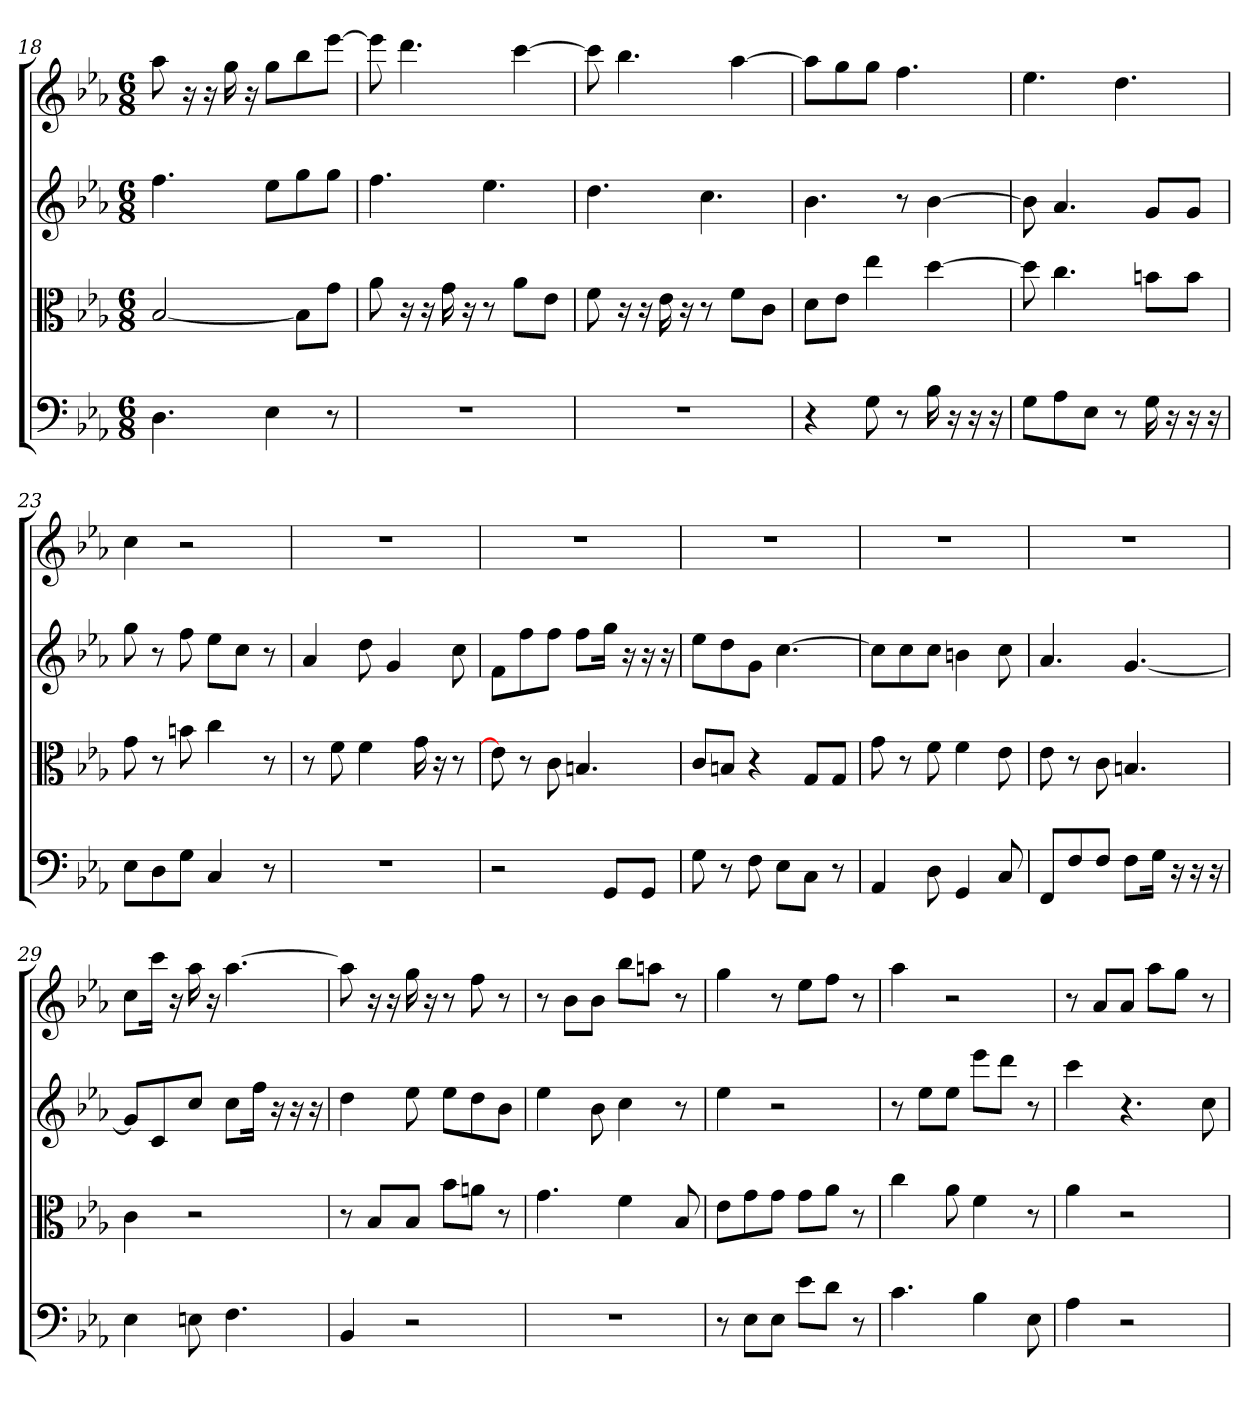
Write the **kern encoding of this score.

**kern	**kern	**kern	**kern
*part4	*part3	*part2	*part1
*staff4	*staff3	*staff2	*staff1
*clefF4	*clefC3	*clefG2	*clefG2
*k[b-e-a-]	*k[b-e-a-]	*k[b-e-a-]	*k[b-e-a-]
*E-:	*E-:	*E-:	*E-:
*M6/8	*M6/8	*M6/8	*M6/8
=18	=18	=18	=18
4.D	[2B-	4.ff	8aa-
.	.	.	16r
.	.	.	16r
.	.	.	16gg
.	.	.	16r
4E-	.	8ee-\L	8gg\L
.	8B-\L]	8gg\	8bb-\
8r	8g\J	8gg\J	[8eee-\J
=19	=19	=19	=19
2.r	8a-	4.ff	8eee-]
.	16r	.	4.ddd
.	16r	.	.
.	16g	.	.
.	16r	.	.
.	8r	4.ee-	.
.	8a-\L	.	[4ccc
.	8e-\J	.	.
=20	=20	=20	=20
2.r	8f	4.dd	8ccc]
.	16r	.	4.bb-
.	16r	.	.
.	16e-	.	.
.	16r	.	.
.	8r	4.cc	.
.	8f\L	.	[4aa-
.	8c\J	.	.
=21	=21	=21	=21
4r	8d\L	4.b-	8aa-\L]
.	8e-\J	.	8gg\
8G	4ee-	.	8gg\J
8r	.	8r	4.ff
16B-	[4dd	[4b-	.
16r	.	.	.
16r	.	.	.
16r	.	.	.
=22	=22	=22	=22
8G\L	8dd]	8b-]	4.ee-
8A-\	4.cc	4.a-	.
8E-\J	.	.	.
8r	.	.	4.dd
16G	8bn\L	8g/L	.
16r	.	.	.
16r	8b\J	8g/J	.
16r	.	.	.
=23	=23	=23	=23
8E-\L	8g	8gg	4cc
8D\	8r	8r	.
8G\J	8bn	8ff	2r
4C	4cc	8ee-\L	.
.	.	8cc\J	.
8r	8r	8r	.
=24	=24	=24	=24
2.r	8r	4a-	2.r
.	8f	.	.
.	4f	8dd	.
.	.	4g	.
.	16g	.	.
.	16r	.	.
.	8r	8cc	.
=25	=25	=25	=25
2r	8e-]	8f\L	2.r
.	8r	8ff\	.
.	8c	8ff\J	.
.	4.Bn	8ff\L	.
8GG/L	.	16gg\Jk	.
.	.	16r	.
8GG/J	.	16r	.
.	.	16r	.
=26	=26	=26	=26
8G	8c/L	8ee-\L	2.r
8r	8Bn/J	8dd\	.
8F	4r	8g\J	.
8E-\L	.	[4.cc	.
8C\J	8G/L	.	.
8r	8G/J	.	.
=27	=27	=27	=27
4AA-	8g	8cc\L]	2.r
.	8r	8cc\	.
8D	8f	8cc\J	.
4GG	4f	4bn	.
8C	8e-	8cc	.
=28	=28	=28	=28
8FF/L	8e-	4.a-	2.r
8F/	8r	.	.
8F/J	8c	.	.
8F\L	4.Bn	[4.g	.
16G\Jk	.	.	.
16r	.	.	.
16r	.	.	.
16r	.	.	.
=29	=29	=29	=29
4E-	4c	8g/L]	8cc\L
.	.	8c/	16ccc\Jk
.	.	.	16r
8En	2r	8cc/J	16aa-
.	.	.	16r
4.F	.	8cc\L	[4.aa-
.	.	16ff\Jk	.
.	.	16r	.
.	.	16r	.
.	.	16r	.
=30	=30	=30	=30
4BB-	8r	4dd	8aa-]
.	8B-/L	.	16r
.	.	.	16r
2r	8B-/J	8ee-	16gg
.	.	.	16r
.	8b-\L	8ee-\L	8r
.	8an\J	8dd\	8ff
.	8r	8b-\J	8r
=31	=31	=31	=31
2.r	4.g	4ee-	8r
.	.	.	8b-\L
.	.	8b-	8b-\J
.	4f	4cc	8bb-\L
.	.	.	8aan\J
.	8B-	8r	8r
=32	=32	=32	=32
8r	8e-\L	4ee-	4gg
8E-\L	8g\	.	.
8E-\J	8g\J	2r	8r
8e-\L	8g\L	.	8ee-\L
8d\J	8a-\J	.	8ff\J
8r	8r	.	8r
=33	=33	=33	=33
4.c	4cc	8r	4aa-
.	.	8ee-\L	.
.	8a-	8ee-\J	2r
4B-	4f	8eee-\L	.
.	.	8ddd\J	.
8E-	8r	8r	.
=34	=34	=34	=34
4A-	4a-	4ccc	8r
.	.	.	8a-/L
2r	2r	4.r	8a-/J
.	.	.	8aa-\L
.	.	.	8gg\J
.	.	8cc	8r
=	=	=	=
*-	*-	*-	*-
